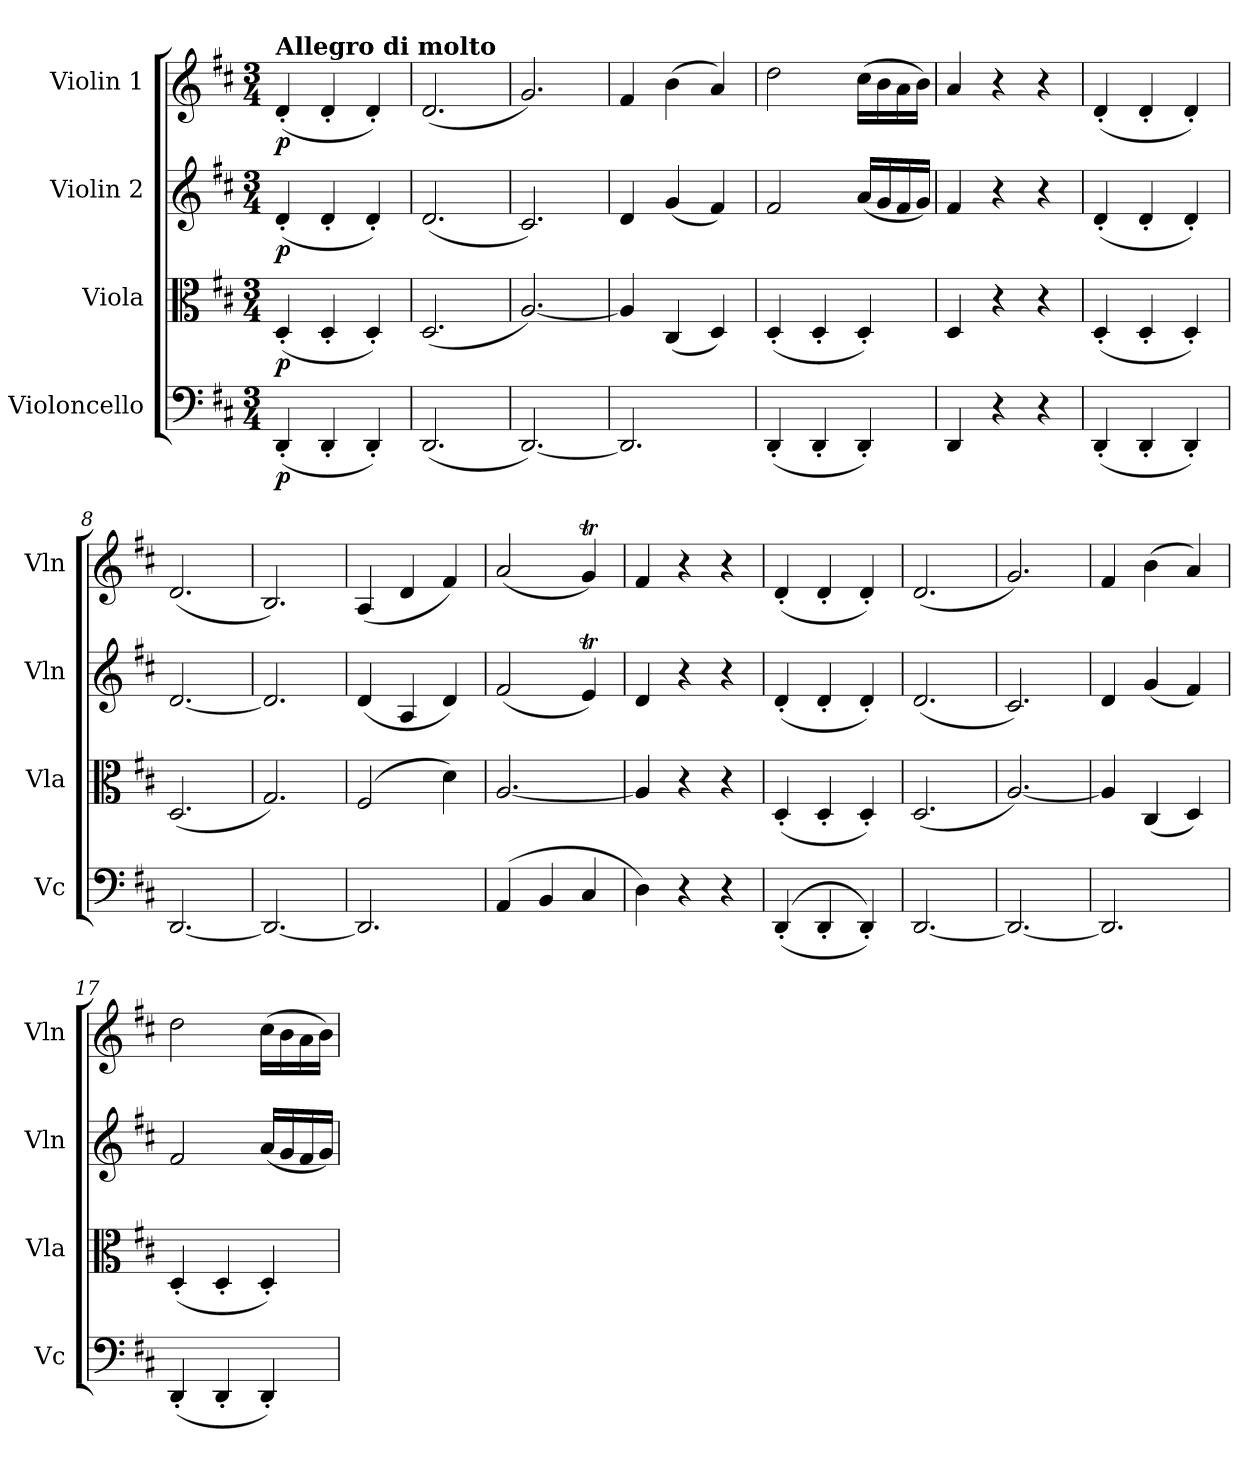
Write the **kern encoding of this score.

**kern	**dynam	**kern	**dynam	**kern	**dynam	**kern	**dynam
*part4	*part4	*part3	*part3	*part2	*part2	*part1	*part1
*staff4	*staff4	*staff3	*staff3	*staff2	*staff2	*staff1	*staff1
*I"Violoncello	*	*I"Viola	*	*I"Violin 2	*	*I"Violin 1	*
*I'Vc	*	*I'Vla	*	*I'Vln	*	*I'Vln	*
*clefF4	*	*clefC3	*	*clefG2	*	*clefG2	*
*k[f#c#]	*	*k[f#c#]	*	*k[f#c#]	*	*k[f#c#]	*
*M3/4	*	*M3/4	*	*M3/4	*	*M3/4	*
=1	=1	=1	=1	=1	=1	=1	=1
!	!	!	!	!	!	!LO:TX:a:B:t=Allegro di molto	!
!	!LO:DY:b	!	!LO:DY:b	!	!LO:DY:b	!	!LO:DY:b
(<4DD'/	p	(<4D'/	p	(<4d'/	p	(<4d'/	p
4DD'/	.	4D'/	.	4d'/	.	4d'/	.
4DD'/)	.	4D'/)	.	4d'/)	.	4d'/)	.
=2	=2	=2	=2	=2	=2	=2	=2
(<2.DD/	.	(<2.D/	.	(<2.d/	.	(<2.d/	.
=3	=3	=3	=3	=3	=3	=3	=3
[2.DD/)	.	[2.A/)	.	2.c#/)	.	2.g/)	.
=4	=4	=4	=4	=4	=4	=4	=4
2.DD/]	.	4A/]	.	4d/	.	4f#/	.
.	.	(<4C#/	.	(<4g/	.	(>4b\	.
.	.	4D/)	.	4f#/)	.	4a/)	.
=5	=5	=5	=5	=5	=5	=5	=5
(<4DD'/	.	(<4D'/	.	2f#/	.	2dd\	.
4DD'/	.	4D'/	.	.	.	.	.
4DD'/)	.	4D'/)	.	(<16a/LL	.	(>16cc#\LL	.
.	.	.	.	16g/	.	16b\	.
.	.	.	.	16f#/	.	16a\	.
.	.	.	.	16g/JJ)	.	16b\JJ)	.
=6	=6	=6	=6	=6	=6	=6	=6
4DD/	.	4D/	.	4f#/	.	4a/	.
4r	.	4r	.	4r	.	4r	.
4r	.	4r	.	4r	.	4r	.
=7	=7	=7	=7	=7	=7	=7	=7
(<4DD'/	.	(<4D'/	.	(<4d'/	.	(<4d'/	.
4DD'/	.	4D'/	.	4d'/	.	4d'/	.
4DD'/)	.	4D'/)	.	4d'/)	.	4d'/)	.
=8	=8	=8	=8	=8	=8	=8	=8
[2.DD/	.	(<2.D/	.	[2.d/	.	(<2.d/	.
=9	=9	=9	=9	=9	=9	=9	=9
2.DD/_	.	2.G/)	.	2.d/]	.	2.B/)	.
!!LO:LB:g=z
=10	=10	=10	=10	=10	=10	=10	=10
2.DD/]	.	(>2F#/	.	(<4d/	.	(<4A/	.
.	.	.	.	4A/	.	4d/	.
.	.	4d\)	.	4d/)	.	4f#/)	.
=11	=11	=11	=11	=11	=11	=11	=11
(>4AA/	.	[2.A/	.	(<2f#/	.	(<2a/	.
4BB/	.	.	.	.	.	.	.
4C#/	.	.	.	4eT/)	.	4gT/)	.
=12	=12	=12	=12	=12	=12	=12	=12
4D\)	.	4A/]	.	4d/	.	4f#/	.
4r	.	4r	.	4r	.	4r	.
4r	.	4r	.	4r	.	4r	.
=13	=13	=13	=13	=13	=13	=13	=13
(<(<4DD'/	.	(<4D'/	.	(<4d'/	.	(<4d'/	.
4DD'/	.	4D'/	.	4d'/	.	4d'/	.
4DD'/))	.	4D'/)	.	4d'/)	.	4d'/)	.
=14	=14	=14	=14	=14	=14	=14	=14
[2.DD/	.	(<2.D/	.	(<2.d/	.	(<2.d/	.
=15	=15	=15	=15	=15	=15	=15	=15
2.DD/_	.	[2.A/)	.	2.c#/)	.	2.g/)	.
=16	=16	=16	=16	=16	=16	=16	=16
2.DD/]	.	4A/]	.	4d/	.	4f#/	.
.	.	(<4C#/	.	(<4g/	.	(>4b\	.
.	.	4D/)	.	4f#/)	.	4a/)	.
=17	=17	=17	=17	=17	=17	=17	=17
(<4DD'/	.	(<4D'/	.	2f#/	.	2dd\	.
4DD'/	.	4D'/	.	.	.	.	.
4DD'/)	.	4D'/)	.	(<16a/LL	.	(>16cc#\LL	.
.	.	.	.	16g/	.	16b\	.
.	.	.	.	16f#/	.	16a\	.
.	.	.	.	16g/JJ)	.	16b\JJ)	.
=	=	=	=	=	=	=	=
*-	*-	*-	*-	*-	*-	*-	*-
